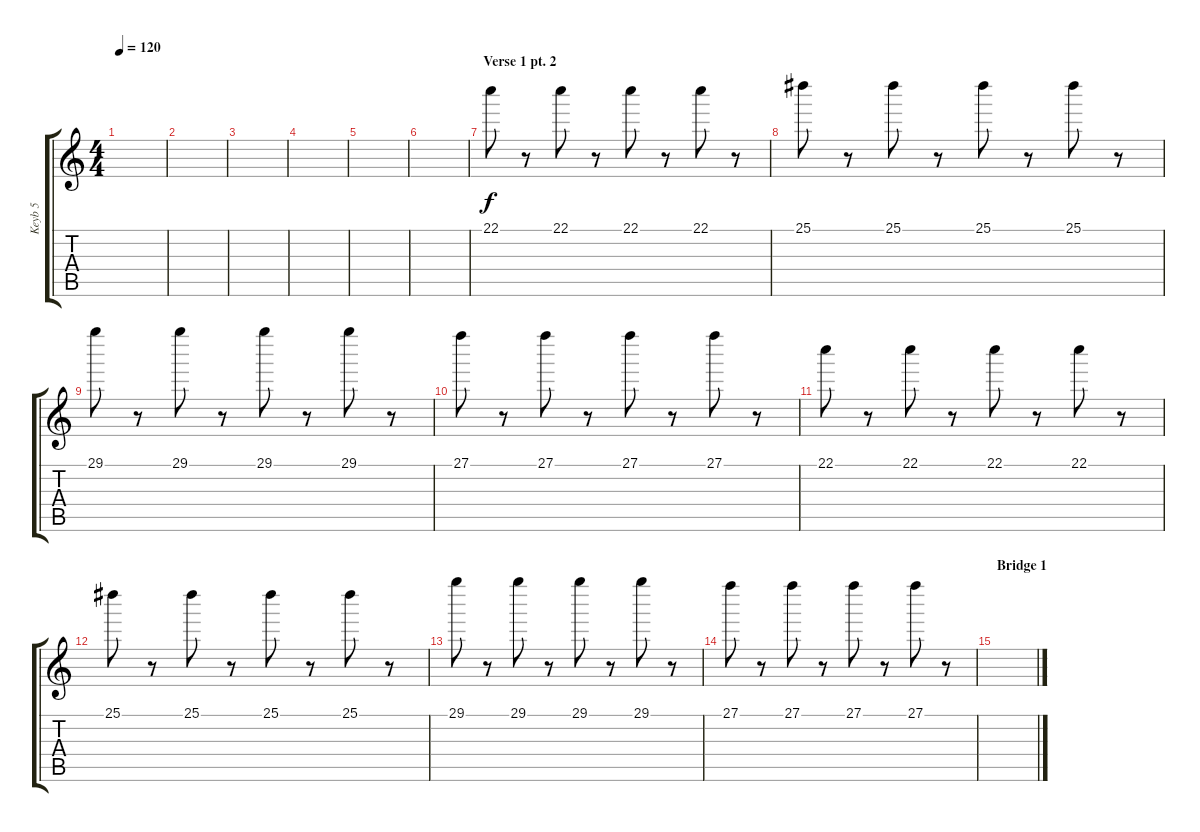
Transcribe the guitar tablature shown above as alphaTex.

\track ("Keyb 5" "Keyb 5") {instrument stringensemble1}
\staff {score tabs}
\tuning (D5 A4 F4 C4 G3 C3) {hide}
\ts (4 4)
\tempo 120
\clef g2
\ks c
|
|
|
|
|
|
\section ("" "Verse 1 pt. 2")
22.1.8{volume 8 instrument stringensemble1} r.8 22.1.8 r.8 22.1.8 r.8 22.1.8 r.8 |
25.1.8{instrument stringensemble1} r.8 25.1.8 r.8 25.1.8 r.8 25.1.8 r.8 |
29.1.8{instrument stringensemble1} r.8 29.1.8 r.8 29.1.8 r.8 29.1.8 r.8 |
27.1.8{instrument stringensemble1} r.8 27.1.8 r.8 27.1.8 r.8 27.1.8 r.8 |
22.1.8{volume 6 instrument stringensemble1} r.8 22.1.8 r.8 22.1.8 r.8 22.1.8 r.8 |
25.1.8{instrument stringensemble1} r.8 25.1.8 r.8 25.1.8 r.8 25.1.8 r.8 |
29.1.8{instrument stringensemble1} r.8 29.1.8 r.8 29.1.8 r.8 29.1.8 r.8 |
27.1.8{instrument stringensemble1} r.8 27.1.8 r.8 27.1.8 r.8 27.1.8 r.8 |
\section ("" "Bridge 1")
